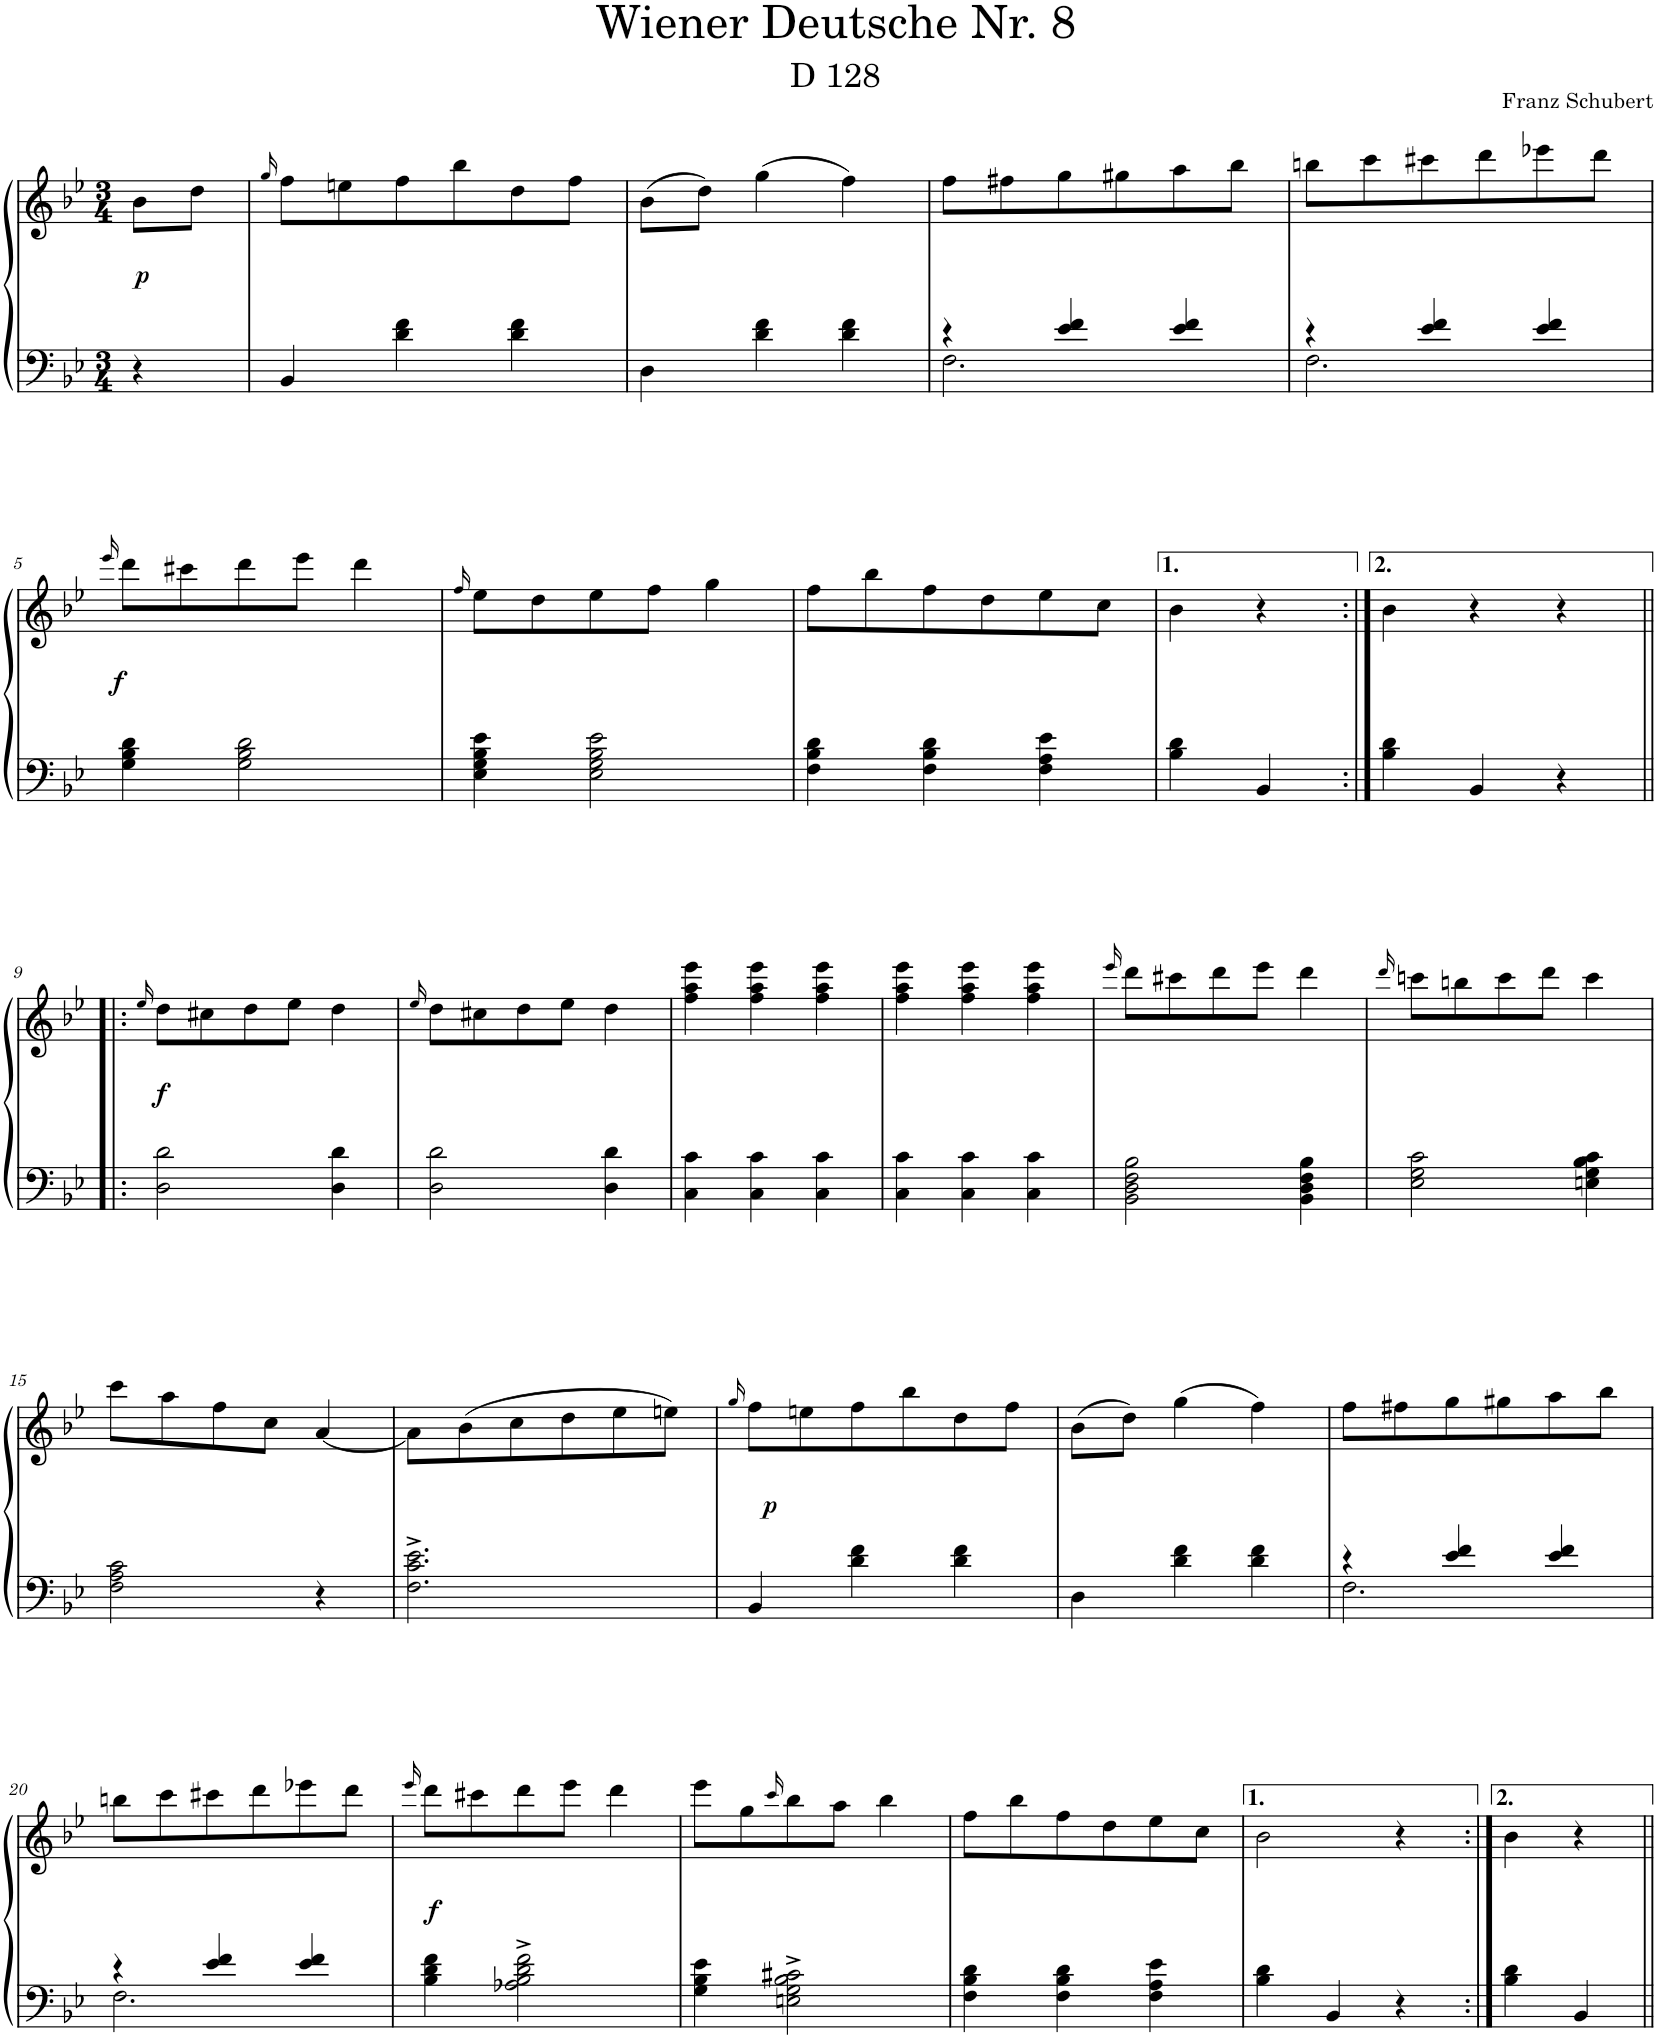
**kern	**kern	**dynam
*part1	*part1	*part1
*staff2	*staff1	*staff1/2
*I"Piano	*	*
*I'Pno.	*	*
*clefF4	*clefG2	*
*k[b-e-]	*k[b-e-]	*
*M3/4	*M3/4	*
=	=	=
!	!	!LO:DY:b
4r	8b-\L	p
.	8dd\J	.
=1	=1	=1
.	16qgg/	.
4BB-/	8ff\L	.
.	8een\	.
4d\ 4f\	8ff\	.
.	8bb-\	.
4d\ 4f\	8dd\	.
.	8ff\J	.
=2	=2	=2
4D\	(8b-\L	.
.	8dd\J)	.
4d\ 4f\	(4gg\	.
4d\ 4f\	4ff\)	.
=3	=3	=3
*^	*	*
4r	2.F\	8ff\L	.
.	.	8ff#X\	.
4e-/ 4f/	.	8gg\	.
.	.	8gg#X\	.
4e-/ 4f/	.	8aa\	.
.	.	8bb-\J	.
=4	=4	=4	=4
4r	2.F\	8bbn\L	.
.	.	8ccc\	.
4e-/ 4f/	.	8ccc#X\	.
.	.	8ddd\	.
4e-/ 4f/	.	8eee-X\	.
.	.	8ddd\J	.
*v	*v	*	*
!!LO:LB:g=z
=5	=5	=5
.	16qeee-/	.
!	!	!LO:DY:b
4G\ 4B-\ 4d\	8ddd\L	f
.	8ccc#X\	.
2G\ 2B-\ 2d\	8ddd\	.
.	8eee-\J	.
.	4ddd\	.
=6	=6	=6
.	16qff/	.
4E-\ 4G\ 4B-\ 4e-\	8ee-\L	.
.	8dd\	.
2E-\ 2G\ 2B-\ 2e-\	8ee-\	.
.	8ff\J	.
.	4gg\	.
=7	=7	=7
4F\ 4B-\ 4d\	8ff\L	.
.	8bb-\	.
4F\ 4B-\ 4d\	8ff\	.
.	8dd\	.
4F\ 4A\ 4e-\	8ee-\	.
.	8cc\J	.
=8	=8	=8
4B-\ 4d\	4b-\	.
4BB-/	4r	.
=8X1:|!	=8X1:|!	=8X1:|!
4B-\ 4d\	4b-\	.
4BB-/	4r	.
4r	4r	.
!!LO:LB:g=z
=9!|:	=9!|:	=9!|:
.	16qee-/	.
!	!	!LO:DY:b
2D\ 2d\	8dd\L	f
.	8cc#X\	.
.	8dd\	.
.	8ee-\J	.
4D\ 4d\	4dd\	.
=10	=10	=10
.	16qee-/	.
2D\ 2d\	8dd\L	.
.	8cc#X\	.
.	8dd\	.
.	8ee-\J	.
4D\ 4d\	4dd\	.
=11	=11	=11
4C\ 4c\	4ff\ 4aa\ 4eee-\	.
4C\ 4c\	4ff\ 4aa\ 4eee-\	.
4C\ 4c\	4ff\ 4aa\ 4eee-\	.
=12	=12	=12
4C\ 4c\	4ff\ 4aa\ 4eee-\	.
4C\ 4c\	4ff\ 4aa\ 4eee-\	.
4C\ 4c\	4ff\ 4aa\ 4eee-\	.
=13	=13	=13
.	16qeee-/	.
2BB-\ 2D\ 2F\ 2B-\	8ddd\L	.
.	8ccc#X\	.
.	8ddd\	.
.	8eee-\J	.
4BB-\ 4D\ 4F\ 4B-\	4ddd\	.
=14	=14	=14
.	16qddd/	.
2E-\ 2G\ 2c\	8cccn\L	.
.	8bbn\	.
.	8ccc\	.
.	8ddd\J	.
4En\ 4G\ 4B-\ 4c\	4ccc\	.
!!LO:LB:g=z
=15	=15	=15
2F\ 2A\ 2c\	8ccc\L	.
.	8aa\	.
.	8ff\	.
.	8cc\J	.
4r	[<4a/	.
=16	=16	=16
2.F\^ 2.c\^ 2.e-\^	8a\L]	.
.	(8b-\	.
.	8cc\	.
.	8dd\	.
.	8ee-\	.
.	8een\J)	.
=17	=17	=17
.	16qgg/	.
!	!	!LO:DY:b
4BB-/	8ff\L	p
.	8een\	.
4d\ 4f\	8ff\	.
.	8bb-\	.
4d\ 4f\	8dd\	.
.	8ff\J	.
=18	=18	=18
4D\	(8b-\L	.
.	8dd\J)	.
4d\ 4f\	(4gg\	.
4d\ 4f\	4ff\)	.
=19	=19	=19
*^	*	*
4r	2.F\	8ff\L	.
.	.	8ff#X\	.
4e-/ 4f/	.	8gg\	.
.	.	8gg#X\	.
4e-/ 4f/	.	8aa\	.
.	.	8bb-\J	.
!!LO:LB:g=z
=20	=20	=20	=20
4r	2.F\	8bbn\L	.
.	.	8ccc\	.
4e-/ 4f/	.	8ccc#X\	.
.	.	8ddd\	.
4e-/ 4f/	.	8eee-X\	.
.	.	8ddd\J	.
*v	*v	*	*
=21	=21	=21
.	16qeee-/	.
!	!	!LO:DY:b
4B-\ 4d\ 4f\	8ddd\L	f
.	8ccc#X\	.
2A-X\^ 2B-\^ 2d\^ 2f\^	8ddd\	.
.	8eee-\J	.
.	4ddd\	.
=22	=22	=22
4G\ 4B-\ 4e-\	8eee-\L	.
.	8gg\	.
.	16qccc/	.
2En\^ 2G\^ 2B-\^ 2c#X\^	8bb-\	.
.	8aa\J	.
.	4bb-\	.
=23	=23	=23
4F\ 4B-\ 4d\	8ff\L	.
.	8bb-\	.
4F\ 4B-\ 4d\	8ff\	.
.	8dd\	.
4F\ 4A\ 4e-\	8ee-\	.
.	8cc\J	.
=24	=24	=24
4B-\ 4d\	2b-\	.
4BB-/	.	.
4r	4r	.
=24X2:|!	=24X2:|!	=24X2:|!
4B-\ 4d\	4b-\	.
4BB-/	4r	.
=||	=||	=||
*-	*-	*-
